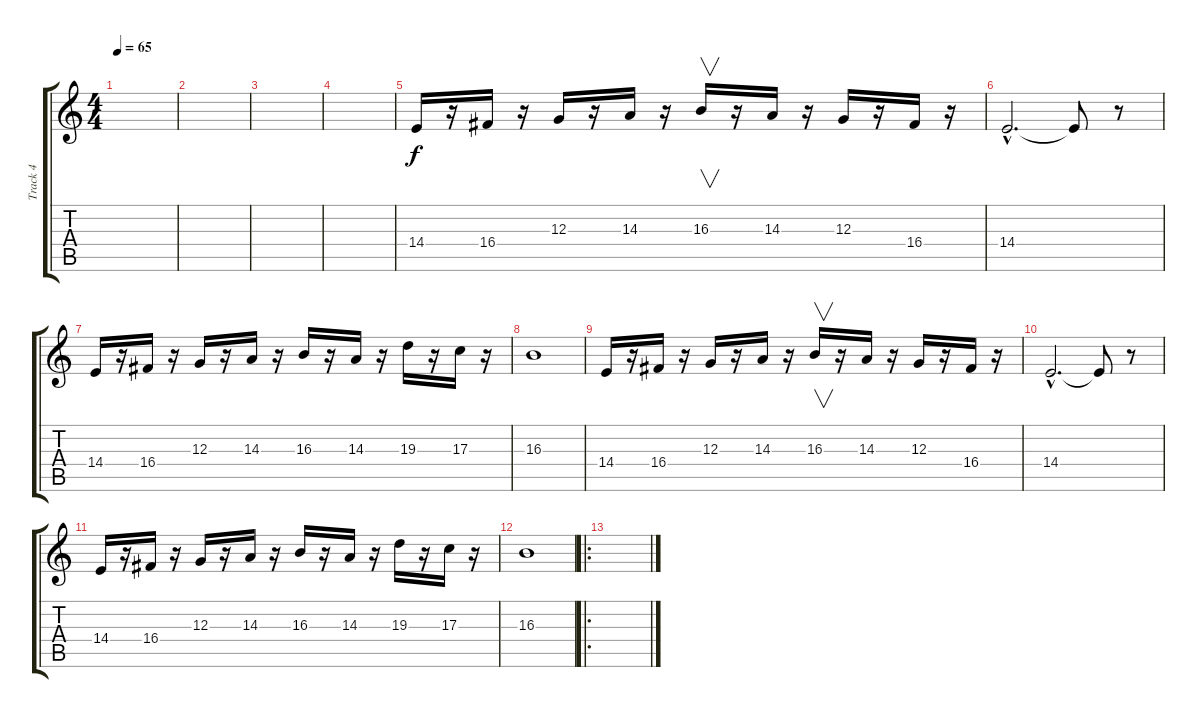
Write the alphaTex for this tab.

\track ("Track 4" "Track 4") {instrument violin}
\staff {score tabs}
\tuning (E4 B3 G3 D3 A2 E2) {hide}
\ts (4 4)
\tempo 65
\clef g2
\ks c
|
|
|
|
14.4.16{volume 13} r.16 16.4.16 r.16 12.3.16 r.16 14.3.16 r.16 16.3.16{v} r.16 14.3.16 r.16 12.3.16 r.16 16.4.16 r.16 |
14.4{hac}.2{d volume 0} 14.4{t}.8 r.8 |
14.4.16{volume 13} r.16 16.4.16 r.16 12.3.16 r.16 14.3.16 r.16 16.3.16 r.16 14.3.16 r.16 19.3.16 r.16 17.3.16 r.16 |
16.3.1{volume 0} |
14.4.16{volume 13} r.16 16.4.16 r.16 12.3.16 r.16 14.3.16 r.16 16.3.16{v} r.16 14.3.16 r.16 12.3.16 r.16 16.4.16 r.16 |
14.4{hac}.2{d volume 0} 14.4{t}.8 r.8 |
14.4.16{volume 13} r.16 16.4.16 r.16 12.3.16 r.16 14.3.16 r.16 16.3.16 r.16 14.3.16 r.16 19.3.16 r.16 17.3.16 r.16 |
16.3.1{volume 0} |
\ro
